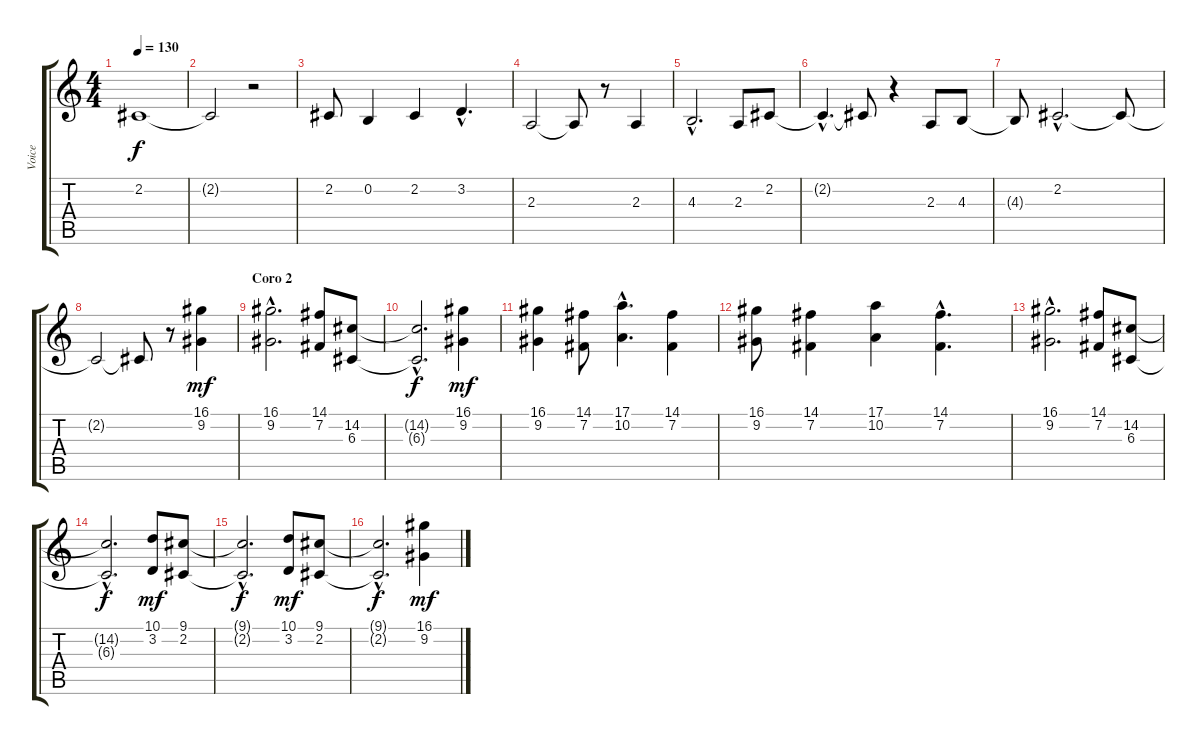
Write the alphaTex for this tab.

\track ("Voice" "Voice") {instrument stringensemble1}
\staff {score tabs}
\tuning (E4 B3 G3 D3 A2 E2) {hide}
\ts (4 4)
\tempo 130
\clef g2
\ks c
2.2.1{dy f volume 12 instrument tenorsax} |
2.2{t}.2 r.2 |
2.2.8 0.2.4 2.2.4 3.2{hac}.4{d} |
2.3.2 2.3{t}.8 r.8 2.3.4 |
4.3{hac}.2{d} 2.3.8 2.2.8 |
2.2{hac t}.4{d} 2.2{t}.8 r.4 2.3.8 4.3.8 |
4.3{t}.8 2.2{hac}.2{d} 2.2{t}.8 |
2.2{t}.2 2.2{t}.8 r.8 (16.1 9.2).4{dy mf volume 15 instrument stringensemble1} |
\section ("" "Coro 2")
(16.1{hac} 9.2{hac}).2{d} (14.1 7.2).8 (14.2 6.3).8 |
(14.2{hac t} 6.3{hac t}).2{d dy f} (16.1 9.2).4{dy mf} |
(16.1 9.2).4 (14.1 7.2).8 (17.1{hac} 10.2{hac}).4{d} (14.1 7.2).4 |
(16.1 9.2).8 (14.1 7.2).4 (17.1 10.2).4 (14.1{hac} 7.2{hac}).4{d} |
(16.1{hac} 9.2{hac}).2{d} (14.1 7.2).8 (14.2 6.3).8 |
(14.2{hac t} 6.3{hac t}).2{d dy f} (10.1 3.2).8{dy mf} (9.1 2.2).8 |
(9.1{hac t} 2.2{hac t}).2{d dy f} (10.1 3.2).8{dy mf} (9.1 2.2).8 |
(9.1{hac t} 2.2{hac t}).2{d dy f} (16.1 9.2).4{dy mf}
